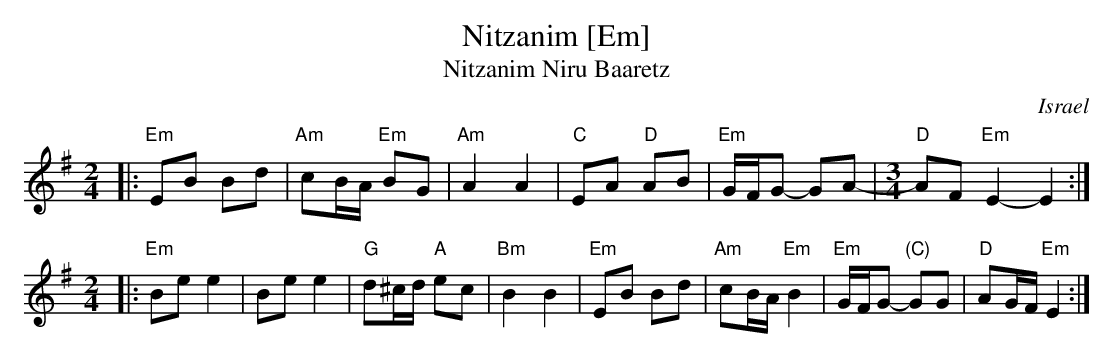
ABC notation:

X:1
T: Nitzanim [Em]
T: Nitzanim Niru Baaretz
O: Israel
M: 2/4
L: 1/8
K: Em
|: "Em"EB Bd | "Am"cB/A/ "Em"BG | "Am"A2 A2 \
| "C"EA "D"AB | "Em"G/F/G- GA- |[M:3/4] "D"AF "Em"E2- E2 :|
M: 2/4
|: "Em"Be e2 | Be e2 | "G"d^c/d/ "A"ec | "Bm"B2 B2 \
| "Em"EB Bd | "Am"cB/A/ "Em"B2 | "Em"G/F/G- "(C)"GG | "D"AG/F/ "Em"E2 :|
